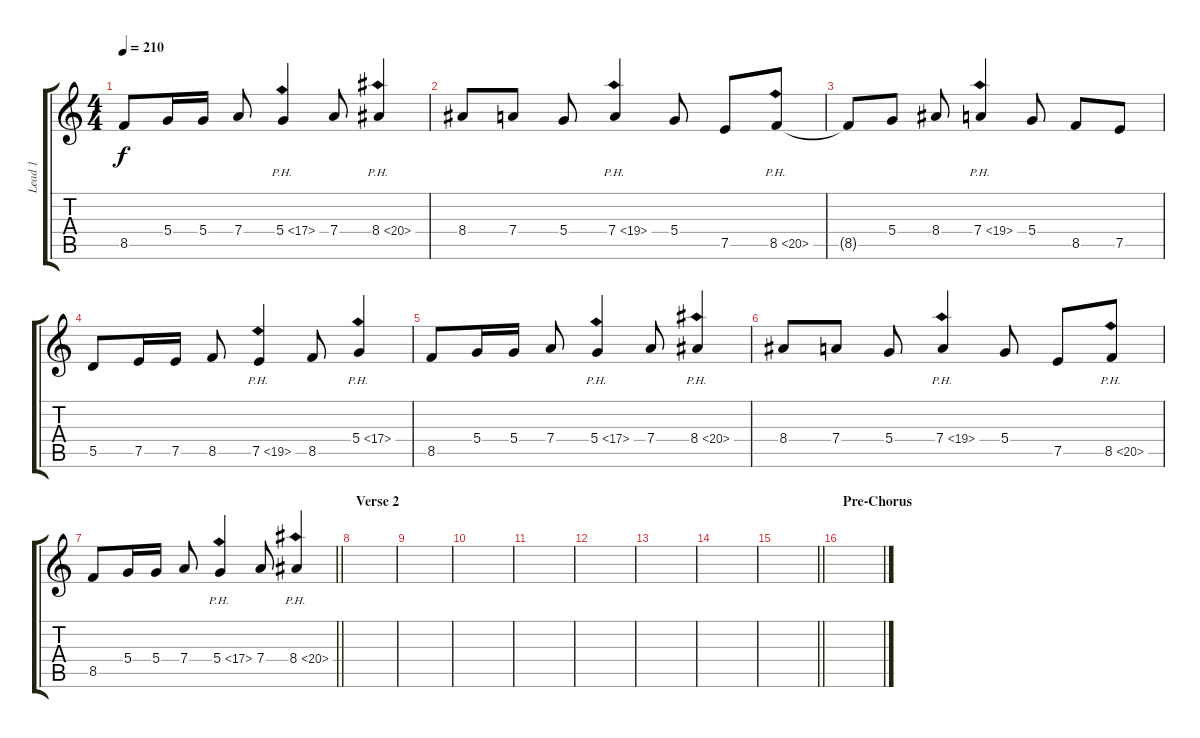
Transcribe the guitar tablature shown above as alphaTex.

\track ("Lead 1" "Lead 1") {instrument overdrivenguitar}
\staff {score tabs}
\tuning (E4 B3 G3 D3 A2 D2) {hide}
\ts (4 4)
\tempo 210
\clef g2
\ks c
8.5.8{dy f} 5.4.16 5.4.16 7.4.8 5.4{ph 12}.4 7.4.8 8.4{ph 12}.4 |
8.4.8 7.4.8 5.4.8 7.4{ph 12}.4 5.4.8 7.5.8 8.5{ph 12}.8 |
8.5{t}.8 5.4.8 8.4.8 7.4{ph 12}.4 5.4.8 8.5.8 7.5.8 |
5.5.8 7.5.16 7.5.16 8.5.8 7.5{ph 12}.4 8.5.8 5.4{ph 12}.4 |
8.5.8 5.4.16 5.4.16 7.4.8 5.4{ph 12}.4 7.4.8 8.4{ph 12}.4 |
8.4.8 7.4.8 5.4.8 7.4{ph 12}.4 5.4.8 7.5.8 8.5{ph 12}.8 |
\barLineRight lightlight
8.5.8 5.4.16 5.4.16 7.4.8 5.4{ph 12}.4 7.4.8 8.4{ph 12}.4 |
\section ("" "Verse 2")
|
|
|
|
|
|
|
\barLineRight lightlight
|
\section ("" "Pre-Chorus")
